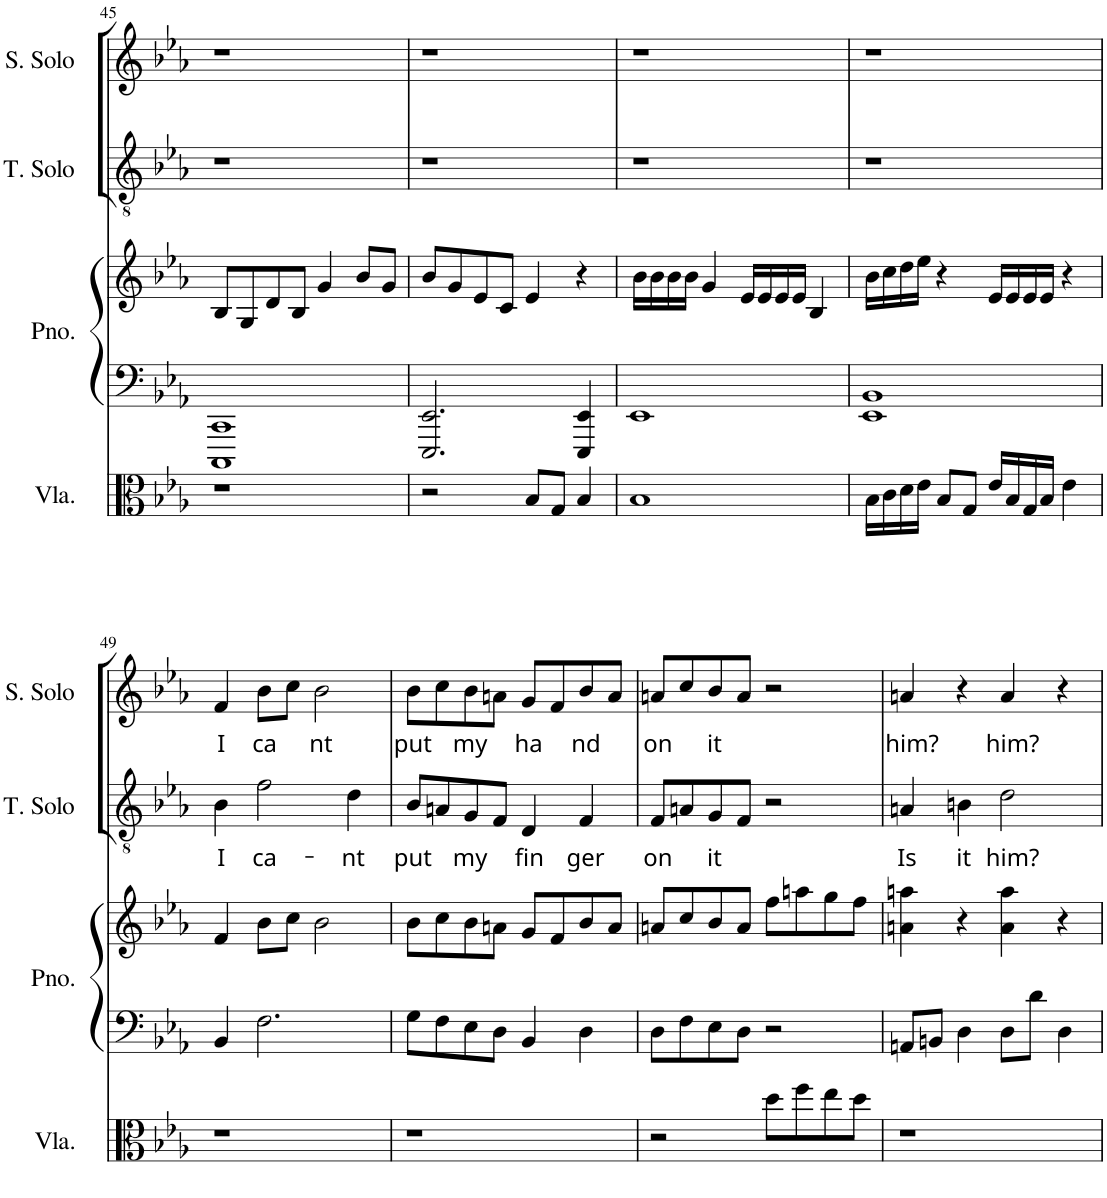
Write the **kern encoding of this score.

**kern	**kern	**kern	**kern	**text	**kern	**text
*part4	*part3	*part3	*part2	*part2	*part1	*part1
*staff5	*staff4	*staff3	*staff2	*staff2	*staff1	*staff1
*I"Viola	*I"Piano	*	*I"Tenor Solo	*	*I"Soprano Solo	*
*I'Vla.	*I'Pno.	*	*I'T. Solo	*	*I'S. Solo	*
!!LO:PB:g=z
*clefC3	*clefF4	*clefG2	*clefGv2	*	*clefG2	*
*	*	*	*Trd7c12	*	*	*
*k[b-e-a-]	*k[b-e-a-]	*k[b-e-a-]	*k[b-e-a-]	*	*k[b-e-a-]	*
*M4/4	*M4/4	*M4/4	*M4/4	*	*M4/4	*
=45	=45	=45	=45	=45	=45	=45
1r	1CCC 1CC	8B-/L	1r	.	1r	.
.	.	8G/	.	.	.	.
.	.	8d/	.	.	.	.
.	.	8B-/J	.	.	.	.
.	.	4g/	.	.	.	.
.	.	8b-/L	.	.	.	.
.	.	8g/J	.	.	.	.
=46	=46	=46	=46	=46	=46	=46
2r	2.EEE-/ 2.EE-/	8b-/L	1r	.	1r	.
.	.	8g/	.	.	.	.
.	.	8e-/	.	.	.	.
.	.	8c/J	.	.	.	.
8B-/L	.	4e-/	.	.	.	.
8G/J	.	.	.	.	.	.
4B-/	4EEE-/ 4EE-/	4r	.	.	.	.
=47	=47	=47	=47	=47	=47	=47
1B-	1EE-	16b-\LL	1r	.	1r	.
.	.	16b-\	.	.	.	.
.	.	16b-\	.	.	.	.
.	.	16b-\JJ	.	.	.	.
.	.	4g/	.	.	.	.
.	.	16e-/LL	.	.	.	.
.	.	16e-/	.	.	.	.
.	.	16e-/	.	.	.	.
.	.	16e-/JJ	.	.	.	.
.	.	4B-/	.	.	.	.
=48	=48	=48	=48	=48	=48	=48
16B-\LL	1EE- 1BB-	16b-\LL	1r	.	1r	.
16c\	.	16cc\	.	.	.	.
16d\	.	16dd\	.	.	.	.
16e-\JJ	.	16ee-\JJ	.	.	.	.
8B-/L	.	4r	.	.	.	.
8G/J	.	.	.	.	.	.
16e-/LL	.	16e-/LL	.	.	.	.
16B-/	.	16e-/	.	.	.	.
16G/	.	16e-/	.	.	.	.
16B-/JJ	.	16e-/JJ	.	.	.	.
4e-\	.	4r	.	.	.	.
!!LO:LB:g=z
=49	=49	=49	=49	=49	=49	=49
!	!	!	!	!LO:LY:b	!	!LO:LY:b
1r	4BB-/	4f/	4B-\	I	4f/	I
!	!	!	!	!LO:LY:b	!	!LO:LY:b
.	2.F\	8b-\L	2f\	ca-	8b-\L	ca
.	.	8cc\J	.	.	8cc\J	.
!	!	!	!	!	!	!LO:LY:b
.	.	2b-\	.	.	2b-\	nt
!	!	!	!	!LO:LY:b	!	!
.	.	.	4d\	-nt	.	.
=50	=50	=50	=50	=50	=50	=50
!	!	!	!	!LO:LY:b	!	!LO:LY:b
1r	8G\L	8b-\L	8B-/L	put	8b-\L	put
.	8F\	8cc\	8An/	.	8cc\	.
!	!	!	!	!LO:LY:b	!	!LO:LY:b
.	8E-\	8b-\	8G/	my	8b-\	my
.	8D\J	8an\J	8F/J	.	8an\J	.
!	!	!	!	!LO:LY:b	!	!LO:LY:b
.	4BB-/	8g/L	4D/	fin	8g/L	ha
.	.	8f/	.	.	8f/	.
!	!	!	!	!LO:LY:b	!	!LO:LY:b
.	4D\	8b-/	4F/	ger	8b-/	nd
.	.	8a/J	.	.	8a/J	.
=51	=51	=51	=51	=51	=51	=51
!	!	!	!	!LO:LY:b	!	!LO:LY:b
2r	8D\L	8an/L	8F/L	on	8an/L	on
.	8F\	8cc/	8An/	.	8cc/	.
!	!	!	!	!LO:LY:b	!	!LO:LY:b
.	8E-\	8b-/	8G/	it	8b-/	it
.	8D\J	8a/J	8F/J	.	8a/J	.
8dd\L	2r	8ff\L	2r	.	2r	.
8ff\	.	8aan\	.	.	.	.
8ee-\	.	8gg\	.	.	.	.
8dd\J	.	8ff\J	.	.	.	.
=52	=52	=52	=52	=52	=52	=52
!	!	!	!	!LO:LY:b	!	!LO:LY:b
1r	8AAn/L	4an\ 4aan\	4An/	Is	4an/	him?
.	8BBn/J	.	.	.	.	.
!	!	!	!	!LO:LY:b	!	!
.	4D\	4r	4Bn\	it	4r	.
!	!	!	!	!LO:LY:b	!	!LO:LY:b
.	8D\L	4a\ 4aa\	2d\	him?	4a/	him?
.	8d\J	.	.	.	.	.
.	4D\	4r	.	.	4r	.
=	=	=	=	=	=	=
*-	*-	*-	*-	*-	*-	*-
